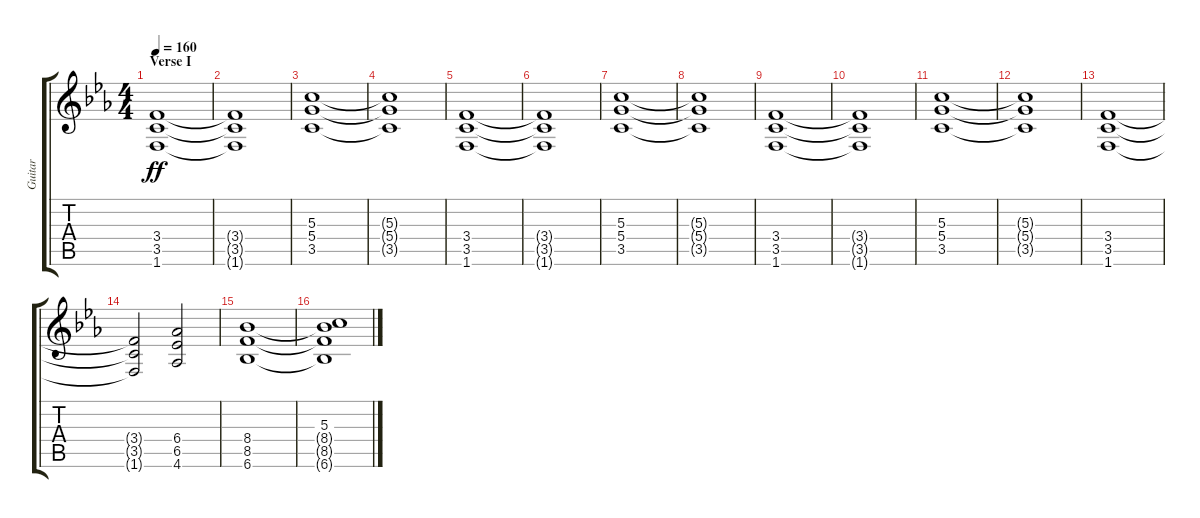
\track ("Guitar" "Guitar") {instrument electricguitarclean}
\staff {score tabs}
\tuning (E4 B3 G3 D3 A2 E2) {hide}
\ts (4 4)
\section ("" "Verse I")
\tempo 160
\clef g2
\ks eb
(3.4 3.5 1.6).1{dy ff} |
(3.4{t} 3.5{t} 1.6{t}).1 |
(5.3 5.4 3.5).1 |
(5.3{t} 5.4{t} 3.5{t}).1 |
(3.4 3.5 1.6).1 |
(3.4{t} 3.5{t} 1.6{t}).1 |
(5.3 5.4 3.5).1 |
(5.3{t} 5.4{t} 3.5{t}).1 |
(3.4 3.5 1.6).1 |
(3.4{t} 3.5{t} 1.6{t}).1 |
(5.3 5.4 3.5).1 |
(5.3{t} 5.4{t} 3.5{t}).1 |
(3.4 3.5 1.6).1 |
(3.4{t} 3.5{t} 1.6{t}).2 (6.4 6.5 4.6).2 |
(8.4 8.5 6.6).1 |
(5.3 8.4{t} 8.5{t} 6.6{t}).1
